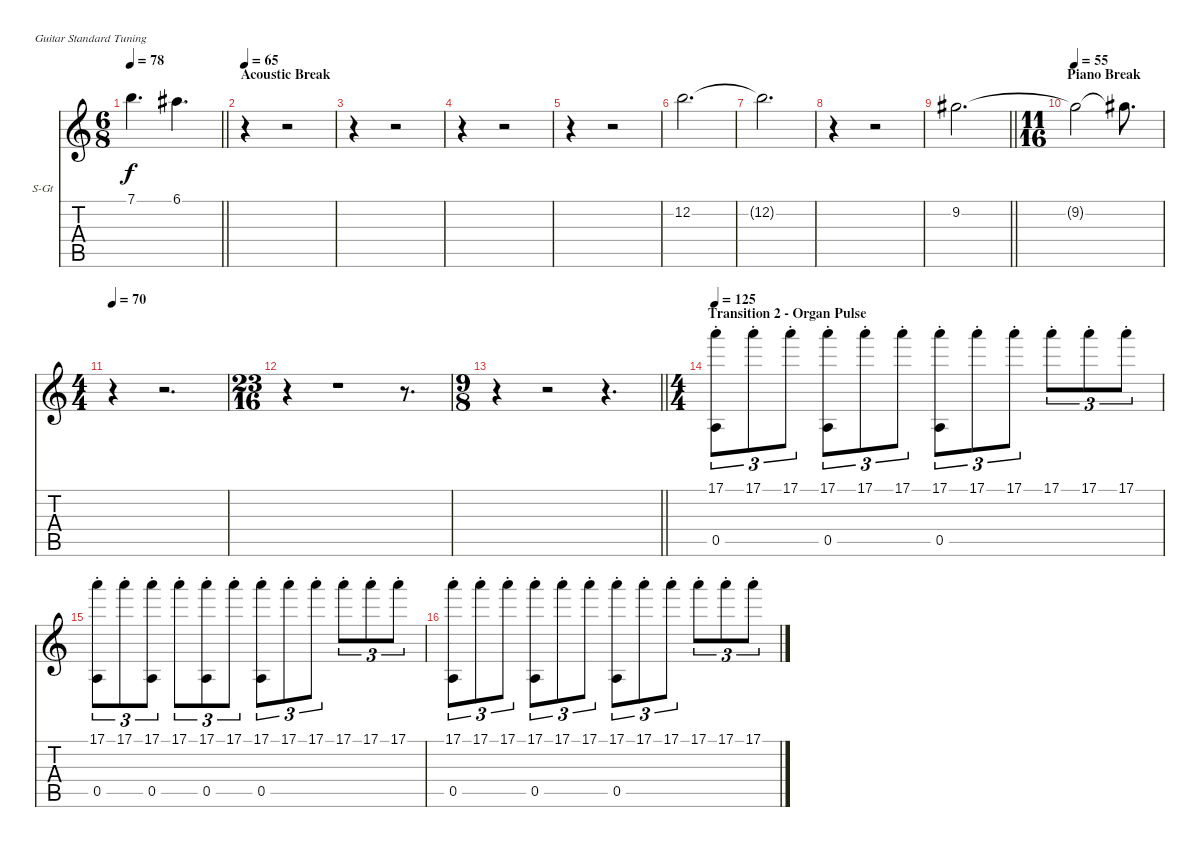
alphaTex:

\bracketExtendMode nobrackets
\firstSystemTrackNameOrientation horizontal
\otherSystemsTrackNameOrientation horizontal
\track ("Per Wilberg" "S-Gt") {instrument percussiveorgan}
\staff {score tabs}
\tuning (E4 B3 G3 D3 A2 E2)
\displaytranspose 12
\ts (6 8)
\tempo 78
\clef g2
\barLineRight lightlight
\ks c
7.1.4{d dy f} 6.1.4{d} |
\section ("" "Acoustic Break")
\tempo 65
r.4 r.2 |
r.4 r.2 |
r.4 r.2 |
r.4 r.2 |
12.2.2{d} |
12.2{t}.2{d} |
r.4 r.2 |
\barLineRight lightlight
9.2.2{d} |
\ts (11 16)
\beaming (8 5)
\section ("" "Piano Break")
\tempo 55
9.2{t}.2 9.2{t}.8{d} |
\ts (4 4)
\beaming (8 2 2 2 2)
\tempo 70
r.4 r.2{d} |
\ts (23 16)
\beaming (8 11)
r.4 r.1 r.8{d} |
\ts (9 8)
\beaming (8 3 3 3)
\barLineRight lightlight
r.4 r.2 r.4{d} |
\ts (4 4)
\beaming (8 2 2 2 2)
\section ("" "Transition 2 - Organ Pulse")
\tempo 125
(17.1{st} 0.5).8{tu (3 2)} 17.1{st}.8{tu (3 2)} 17.1{st}.8{tu (3 2)} (17.1{st} 0.5).8{tu (3 2)} 17.1{st}.8{tu (3 2)} 17.1{st}.8{tu (3 2)} (17.1{st} 0.5).8{tu (3 2)} 17.1{st}.8{tu (3 2)} 17.1{st}.8{tu (3 2)} 17.1{st}.8{tu (3 2)} 17.1{st}.8{tu (3 2)} 17.1{st}.8{tu (3 2)} |
(17.1{st} 0.5).8{tu (3 2)} 17.1{st}.8{tu (3 2)} (17.1{st} 0.5).8{tu (3 2)} 17.1{st}.8{tu (3 2)} (17.1{st} 0.5).8{tu (3 2)} 17.1{st}.8{tu (3 2)} (17.1{st} 0.5).8{tu (3 2)} 17.1{st}.8{tu (3 2)} 17.1{st}.8{tu (3 2)} 17.1{st}.8{tu (3 2)} 17.1{st}.8{tu (3 2)} 17.1{st}.8{tu (3 2)} |
(17.1{st} 0.5).8{tu (3 2)} 17.1{st}.8{tu (3 2)} 17.1{st}.8{tu (3 2)} (17.1{st} 0.5).8{tu (3 2)} 17.1{st}.8{tu (3 2)} 17.1{st}.8{tu (3 2)} (17.1{st} 0.5).8{tu (3 2)} 17.1{st}.8{tu (3 2)} 17.1{st}.8{tu (3 2)} 17.1{st}.8{tu (3 2)} 17.1{st}.8{tu (3 2)} 17.1{st}.8{tu (3 2)}
